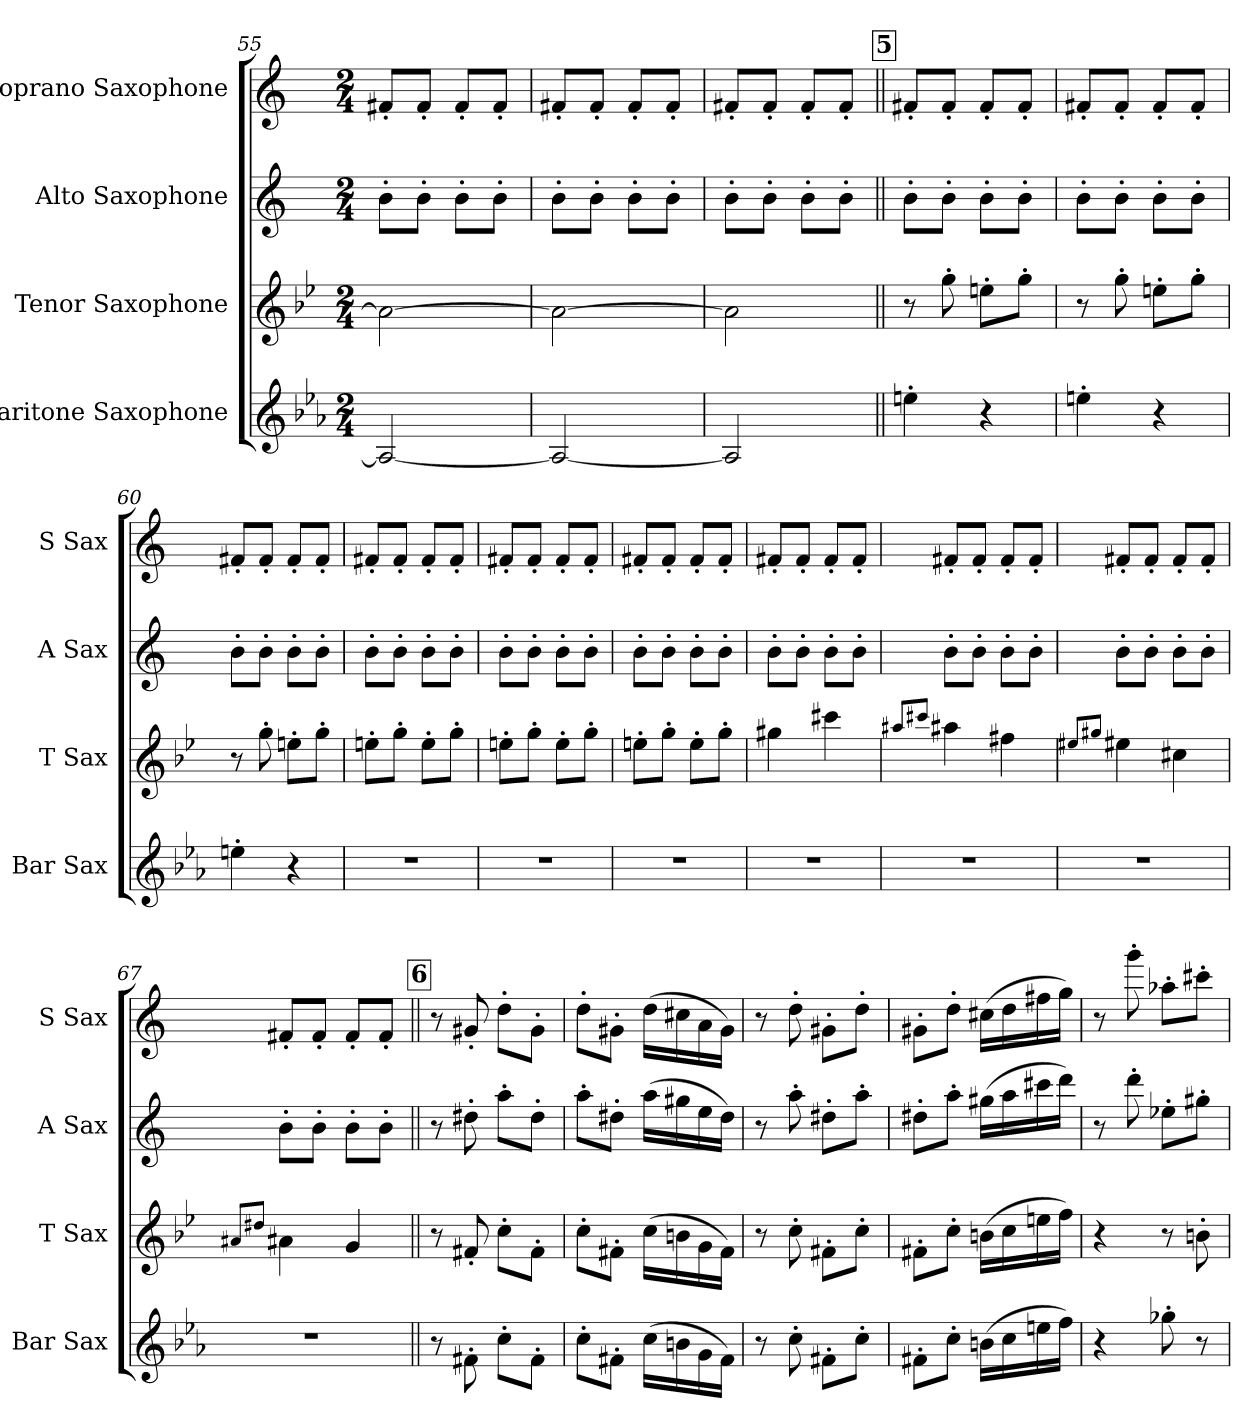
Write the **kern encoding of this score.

**kern	**kern	**kern	**kern
*part4	*part3	*part2	*part1
*staff4	*staff3	*staff2	*staff1
*I"Baritone Saxophone	*I"Tenor Saxophone	*I"Alto Saxophone	*I"Soprano Saxophone
*I'Bar Sax	*I'T Sax	*I'A Sax	*I'S Sax
!!LO:LB:g=z
*clefG2	*clefG2	*clefG2	*clefG2
*ITrd12c21	*ITrd8c14	*ITrd5c9	*ITrd1c2
*k[b-e-a-]	*k[b-e-]	*k[b-e-a-]	*k[b-e-]
*M2/4	*M2/4	*M2/4	*M2/4
=55	=55	=55	=55
2AA#/_	2A#\_	8d'\L	8en'/L
.	.	8d'\J	8e'/J
.	.	8d'\L	8e'/L
.	.	8d'\J	8e'/J
=56	=56	=56	=56
2AA#/_	2A#\_	8d'\L	8en'/L
.	.	8d'\J	8e'/J
.	.	8d'\L	8e'/L
.	.	8d'\J	8e'/J
=57	=57	=57	=57
2AA#/]	2A#\]	8d'\L	8en'/L
.	.	8d'\J	8e'/J
.	.	8d'\L	8e'/L
.	.	8d'\J	8e'/J
!!LO:REH:place=s1:a:B:fs=14:t=5
=58||	=58||	=58||	=58||
4en'\	8r	8d'\L	8en'/L
.	8g'\	8d'\J	8e'/J
4r	8en'\L	8d'\L	8e'/L
.	8g'\J	8d'\J	8e'/J
=59	=59	=59	=59
4en'\	8r	8d'\L	8en'/L
.	8g'\	8d'\J	8e'/J
4r	8en'\L	8d'\L	8e'/L
.	8g'\J	8d'\J	8e'/J
=60	=60	=60	=60
4en'\	8r	8d'\L	8en'/L
.	8g'\	8d'\J	8e'/J
4r	8en'\L	8d'\L	8e'/L
.	8g'\J	8d'\J	8e'/J
=61	=61	=61	=61
2r	8en'\L	8d'\L	8en'/L
.	8g'\J	8d'\J	8e'/J
.	8e'\L	8d'\L	8e'/L
.	8g'\J	8d'\J	8e'/J
=62	=62	=62	=62
2r	8en'\L	8d'\L	8en'/L
.	8g'\J	8d'\J	8e'/J
.	8e'\L	8d'\L	8e'/L
.	8g'\J	8d'\J	8e'/J
!!LO:PB:g=z
=63	=63	=63	=63
2r	8en'\L	8d'\L	8en'/L
.	8g'\J	8d'\J	8e'/J
.	8e'\L	8d'\L	8e'/L
.	8g'\J	8d'\J	8e'/J
=64	=64	=64	=64
2r	4g#X\	8d'\L	8en'/L
.	.	8d'\J	8e'/J
.	4cc#X\	8d'\L	8e'/L
.	.	8d'\J	8e'/J
=65	=65	=65	=65
.	8qa#X/L	.	.
.	8qcc#X/J	.	.
2r	4a#\	8d'\L	8en'/L
.	.	8d'\J	8e'/J
.	4f#X\	8d'\L	8e'/L
.	.	8d'\J	8e'/J
=66	=66	=66	=66
.	8qe#X/L	.	.
.	8qg#X/J	.	.
2r	4e#\	8d'\L	8en'/L
.	.	8d'\J	8e'/J
.	4c#X\	8d'\L	8e'/L
.	.	8d'\J	8e'/J
=67	=67	=67	=67
.	8qA#X/L	.	.
.	8qd#X/J	.	.
2r	4A#\	8d'\L	8en'/L
.	.	8d'\J	8e'/J
.	4G/	8d'\L	8e'/L
.	.	8d'\J	8e'/J
!!LO:REH:place=s1:a:B:fs=14:t=6
=68||	=68||	=68||	=68||
8r	8r	8r	8r
8F#X'\	8F#X'/	8f#X'\	8f#X'/
8c'\L	8c'\L	8cc'\L	8cc'\L
8F#'\J	8F#'\J	8f#'\J	8f#'\J
!!LO:LB:g=z
=69	=69	=69	=69
8c'\L	8c'\L	8cc'\L	8cc'\L
8F#X'\J	8F#X'\J	8f#X'\J	8f#X'\J
(16c\LL	(16c\LL	(16cc\LL	(16cc\LL
16Bn\	16Bn\	16bn\	16bn\
16G\	16G\	16g\	16g\
16F#\JJ)	16F#\JJ)	16f#\JJ)	16f#\JJ)
=70	=70	=70	=70
8r	8r	8r	8r
8c'\	8c'\	8cc'\	8cc'\
8F#X'\L	8F#X'\L	8f#X'\L	8f#X'\L
8c'\J	8c'\J	8cc'\J	8cc'\J
=71	=71	=71	=71
8F#X'\L	8F#X'\L	8f#X'\L	8f#X'\L
8c'\J	8c'\J	8cc'\J	8cc'\J
(16Bn\LL	(16Bn\LL	(16bn\LL	(16bn\LL
16c\	16c\	16cc\	16cc\
16en\	16en\	16een\	16een\
16f\JJ)	16f\JJ)	16ff\JJ)	16ff\JJ)
=72	=72	=72	=72
4r	4r	8r	8r
.	.	8ff'\	8fff'\
8g-X'\	8r	8g-X'\L	8gg-X'\L
8r	8Bn'\	8bn'\J	8bbn'\J
=	=	=	=
*-	*-	*-	*-
